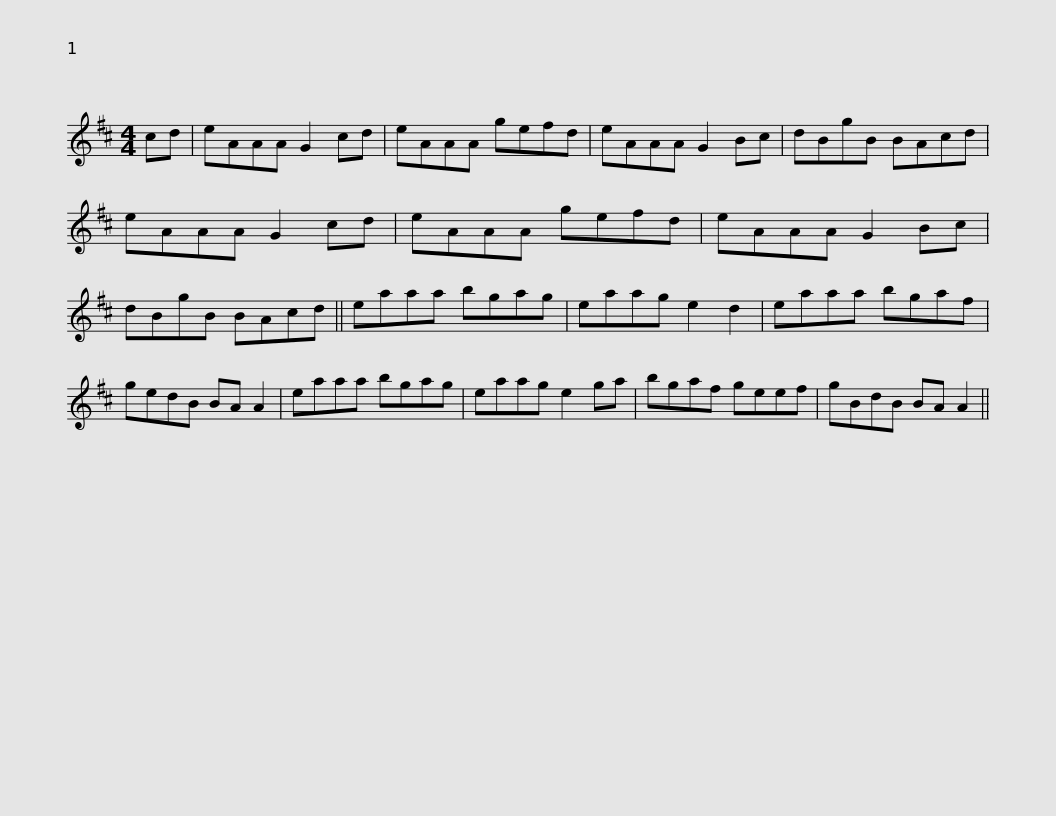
X:1
L:1/8
M:4/4
I:linebreak $
K:D
V:1 treble
V:1
 cd | eAAA G2 cd | eAAA gefd | eAAA G2 Bc | dBgB BAcd | %5
 eAAA G2 cd |$ eAAA gefd | eAAA G2 Bc | dBgB BAcd || eaaa bgag | %10
 eaag e2 d2 |$ eaaa bgaf | gedB BA A2 | eaaa bgag | eaag e2 ga | %15
 bgaf geef |$ gBdB BA A2 || %17
